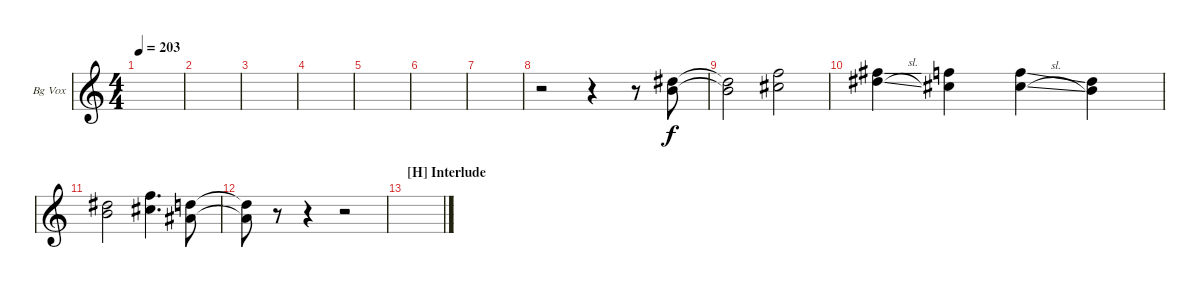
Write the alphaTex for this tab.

\defaultSystemsLayout 4
\bracketExtendMode groupsimilarinstruments
\firstSystemTrackNameOrientation horizontal
\otherSystemsTrackNameOrientation horizontal
\track ("Backing Vocals" "Bg Vox") {instrument distortionguitar}
\staff {score}
\tuning (Eb4 Bb3 Gb3 Db3 Ab2 Eb2)
\ts (4 4)
\tempo 203
\clef g2
\ks c
|
|
|
|
|
|
|
r.2 r.4 r.8 (9.3 10.4).8{dy f} |
(9.3{t} 10.4{t}).2 (11.3 12.4).2 |
(12.3{sl} 14.4{sl}).4 (11.3 12.4).4 (11.3{sl} 12.4{sl}).4 (9.3 10.4).4 |
(9.3 10.4).2 (11.3 12.4).4{d} (8.3 9.4).8 |
(8.3{t} 9.4{t}).8 r.8 r.4 r.2 |
\section ("H" "Interlude")
